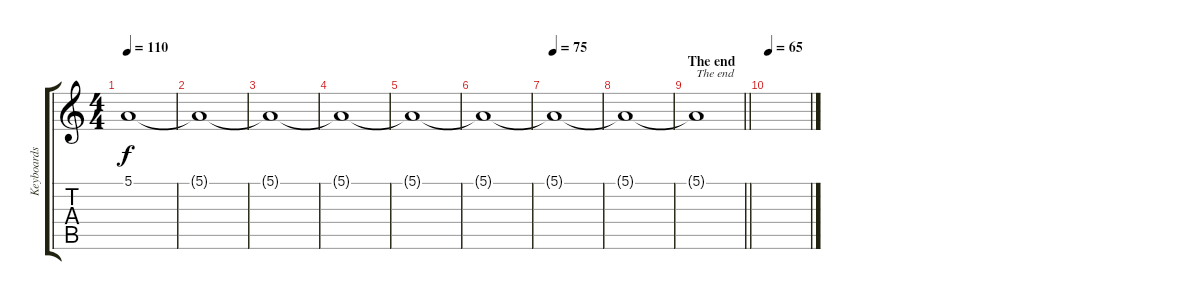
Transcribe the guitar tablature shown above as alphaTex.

\track ("Keyboards" "Keyboards") {instrument pad2warm}
\staff {score tabs}
\tuning (E4 B3 G3 D3 A2 E2) {hide}
\ts (4 4)
\tempo 110
\clef g2
\ks c
5.1{t}.1{dy f} |
5.1{t}.1 |
5.1{t}.1 |
5.1{t}.1 |
5.1{t}.1 |
5.1{t}.1 |
\tempo 75
5.1{t}.1 |
5.1{t}.1 |
\section ("" "The end")
\barLineRight lightlight
5.1{t}.1{txt "The end"} |
\tempo 65
